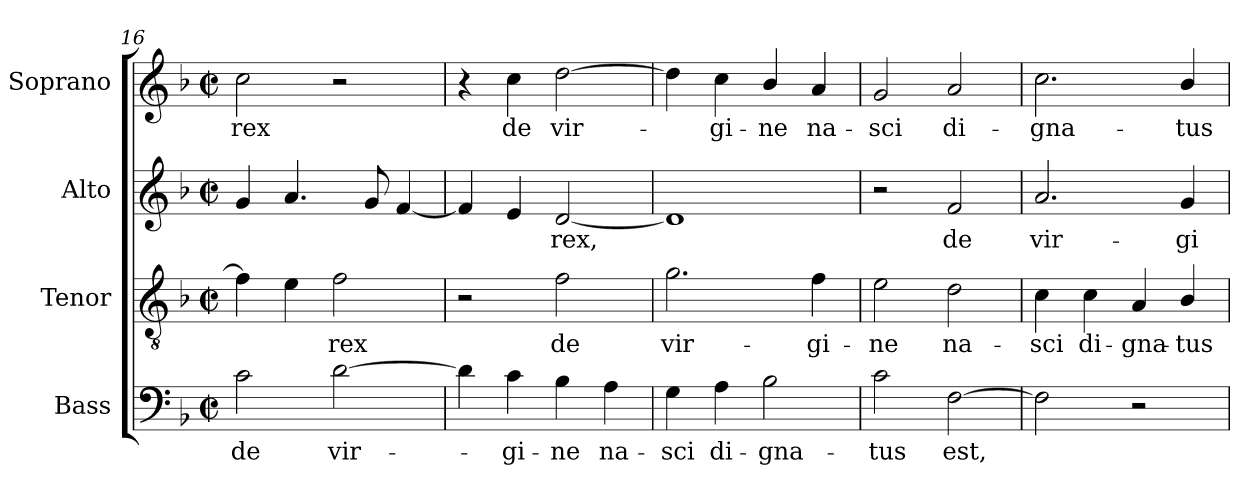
**kern	**text	**kern	**text	**kern	**text	**kern	**text
*part4	*part4	*part3	*part3	*part2	*part2	*part1	*part1
*staff4	*staff4	*staff3	*staff3	*staff2	*staff2	*staff1	*staff1
*I"Bass	*	*I"Tenor	*	*I"Alto	*	*I"Soprano	*
*I'B.	*	*I'T.	*	*I'A.	*	*I'S.	*
*clefF4	*	*clefGv2	*	*clefG2	*	*clefG2	*
*	*	*ITrd7c12	*	*	*	*	*
*k[b-]	*	*k[b-]	*	*k[b-]	*	*k[b-]	*
*F:	*	*F:	*	*F:	*	*F:	*
*M2/2	*	*M2/2	*	*M2/2	*	*M2/2	*
*met(c|)	*	*met(c|)	*	*met(c|)	*	*met(c|)	*
=16	=16	=16	=16	=16	=16	=16	=16
!	!LO:LY:b:color=#000000	!	!	!	!	!	!
!	!	!	!	!	!	!	!LO:LY:b:color=#000000
2ci\	de	4Fi\]	.	4gi/	.	2cci\	rex
.	.	4Ei\	.	4.ai/	.	.	.
!	!LO:LY:b:color=#000000	!	!	!	!	!	!
!	!	!	!LO:LY:b:color=#000000	!	!	!	!
[2di\	vir-	2Fi\	rex	.	.	2r	.
.	.	.	.	8gi/	.	.	.
.	.	.	.	[4fi/	.	.	.
=17	=17	=17	=17	=17	=17	=17	=17
4di\]	.	2r	.	4fi/]	.	4r	.
!	!LO:LY:b:color=#000000	!	!	!	!	!	!
!	!	!	!	!	!	!	!LO:LY:b:color=#000000
4ci\	-gi-	.	.	4ei/	.	4cci\	de
!	!LO:LY:b:color=#000000	!	!	!	!	!	!
!	!	!	!LO:LY:b:color=#000000	!	!	!	!
!	!	!	!	!	!LO:LY:b:color=#000000	!	!
!	!	!	!	!	!	!	!LO:LY:b:color=#000000
4B-i\	-ne	2Fi\	de	[2di/	rex,	[2ddi\	vir-
!	!LO:LY:b:color=#000000	!	!	!	!	!	!
4Ai\	na-	.	.	.	.	.	.
=18	=18	=18	=18	=18	=18	=18	=18
!	!LO:LY:b:color=#000000	!	!	!	!	!	!
!	!	!	!LO:LY:b:color=#000000	!	!	!	!
4Gi\	-sci	2.Gi\	vir-	1di]	.	4ddi\]	.
!	!LO:LY:b:color=#000000	!	!	!	!	!	!
!	!	!	!	!	!	!	!LO:LY:b:color=#000000
4Ai\	di-	.	.	.	.	4cci\	-gi-
!	!LO:LY:b:color=#000000	!	!	!	!	!	!
!	!	!	!	!	!	!	!LO:LY:b:color=#000000
2B-i\	-gna-	.	.	.	.	4b-i/	-ne
!	!	!	!LO:LY:b:color=#000000	!	!	!	!
!	!	!	!	!	!	!	!LO:LY:b:color=#000000
.	.	4Fi\	-gi-	.	.	4ai/	na-
=19	=19	=19	=19	=19	=19	=19	=19
!	!LO:LY:b:color=#000000	!	!	!	!	!	!
!	!	!	!LO:LY:b:color=#000000	!	!	!	!
!	!	!	!	!	!	!	!LO:LY:b:color=#000000
2ci\	-tus	2Ei\	-ne	2r	.	2gi/	-sci
!	!LO:LY:b:color=#000000	!	!	!	!	!	!
!	!	!	!LO:LY:b:color=#000000	!	!	!	!
!	!	!	!	!	!LO:LY:b:color=#000000	!	!
!	!	!	!	!	!	!	!LO:LY:b:color=#000000
[2Fi\	est,	2Di\	na-	2fi/	de	2ai/	di-
!!LO:PB:g=z
=20	=20	=20	=20	=20	=20	=20	=20
!	!	!	!LO:LY:b:color=#000000	!	!	!	!
!	!	!	!	!	!LO:LY:b:color=#000000	!	!
!	!	!	!	!	!	!	!LO:LY:b:color=#000000
2Fi\]	.	4Ci\	-sci	2.ai/	vir-	2.cci\	-gna-
!	!	!	!LO:LY:b:color=#000000	!	!	!	!
.	.	4Ci\	di-	.	.	.	.
!	!	!	!LO:LY:b:color=#000000	!	!	!	!
2r	.	4AAi/	-gna-	.	.	.	.
!	!	!	!LO:LY:b:color=#000000	!	!	!	!
!	!	!	!	!	!LO:LY:b:color=#000000	!	!
!	!	!	!	!	!	!	!LO:LY:b:color=#000000
.	.	4BB-i/	-tus	4gi/	-gi-	4b-i/	-tus
=	=	=	=	=	=	=	=
*-	*-	*-	*-	*-	*-	*-	*-
